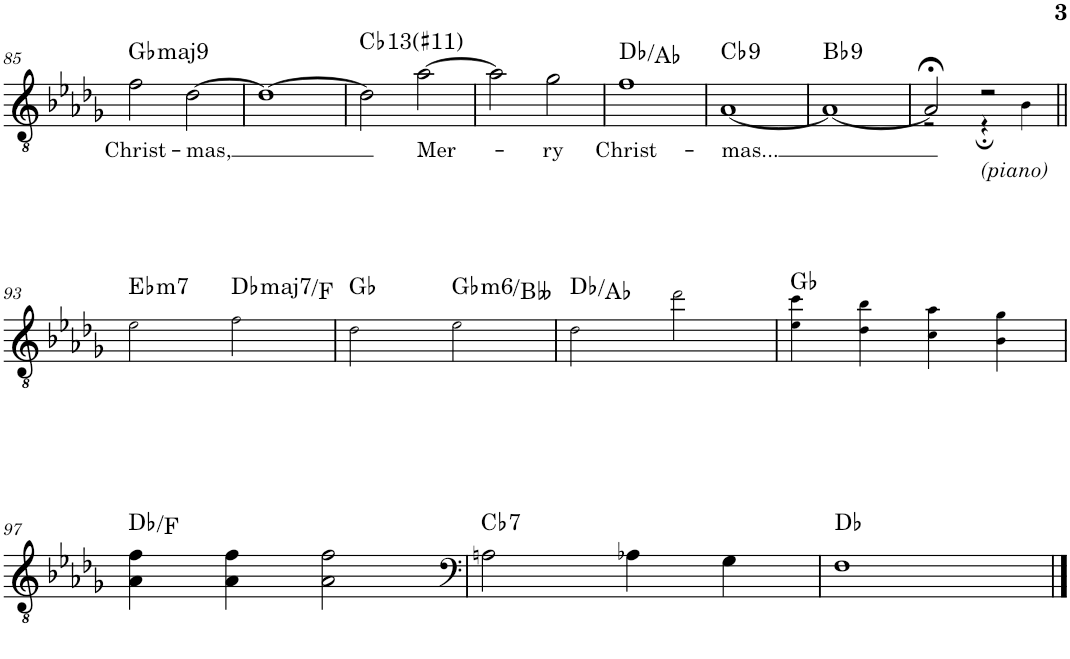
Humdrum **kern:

**kern	**text	**harte
*part1	*part1	*part1
*staff1	*staff1	*
*I"Tenor	*	*
*I'T.	*	*
!!LO:PB:g=z
*clefGv2	*	*
*k[b-e-a-d-g-]	*	*
*M2/2	*	*
*met(c|)	*	*
=85	=85	=85
!	!LO:LY:b	!LO:H:kt=maj9
2f\	Christ-	Gb:maj9
!	!LO:LY:b	!
[2d-\	-mas,	.
=86	=86	=86
1d-_	.	.
=87	=87	=87
!	!	!LO:H:kt=13
2d-\]	.	Cb:(3,5,b7,9,#11,13)
!	!LO:LY:b	!
[2a-\	Mer-	.
=88	=88	=88
2a-\]	.	.
!	!LO:LY:b	!
2g-\	-ry	.
=89	=89	=89
!	!LO:LY:b	!
1f	Christ-	Db:maj/5
=90	=90	=90
!	!LO:LY:b	!LO:H:kt=9
[1A-	-mas...	Cb:9
=91	=91	=91
!	!	!LO:H:kt=9
1A-_	.	Bb:9
=92	=92	=92
*^	*	*
2A-;</]	2r	.	.
2r	4r;	.	.
!	!LO:TX:b:i:t=(piano)	!	!
.	4B-!\	.	.
!!LO:LB:g=z	!!
=93||	=93||	=93||	=93||
!	!	!	!LO:H:kt=m7
*v	*v	*	*
2e-!\	.	Eb:min7
!	!	!LO:H:kt=maj7
2f!\	.	Db:maj7/3
=94	=94	=94
2d-!\	.	Gb:maj
!	!	!LO:H:kt=m6
2e-!\	.	Gb:min6/b3
=95	=95	=95
2d-!\	.	Db:maj/5
2dd-!\	.	.
=96	=96	=96
4e-!\ 4cc!\	.	Gb:maj
4d-!\ 4b-!\	.	.
4c!\ 4a-!\	.	.
4B-!\ 4g-!\	.	.
!!LO:LB:g=z
=97	=97	=97
4A-\ 4f\	.	Db:maj/3
4A-\ 4f\	.	.
2A-\ 2f\	.	.
=98	=98	=98
*clefF4	*	*
!	!	!LO:H:kt=7
2An\	.	Cb:7
4A-X\	.	.
4G-\	.	.
=99	=99	=99
1F	.	Db:maj
==	==	==
*-	*-	*-
